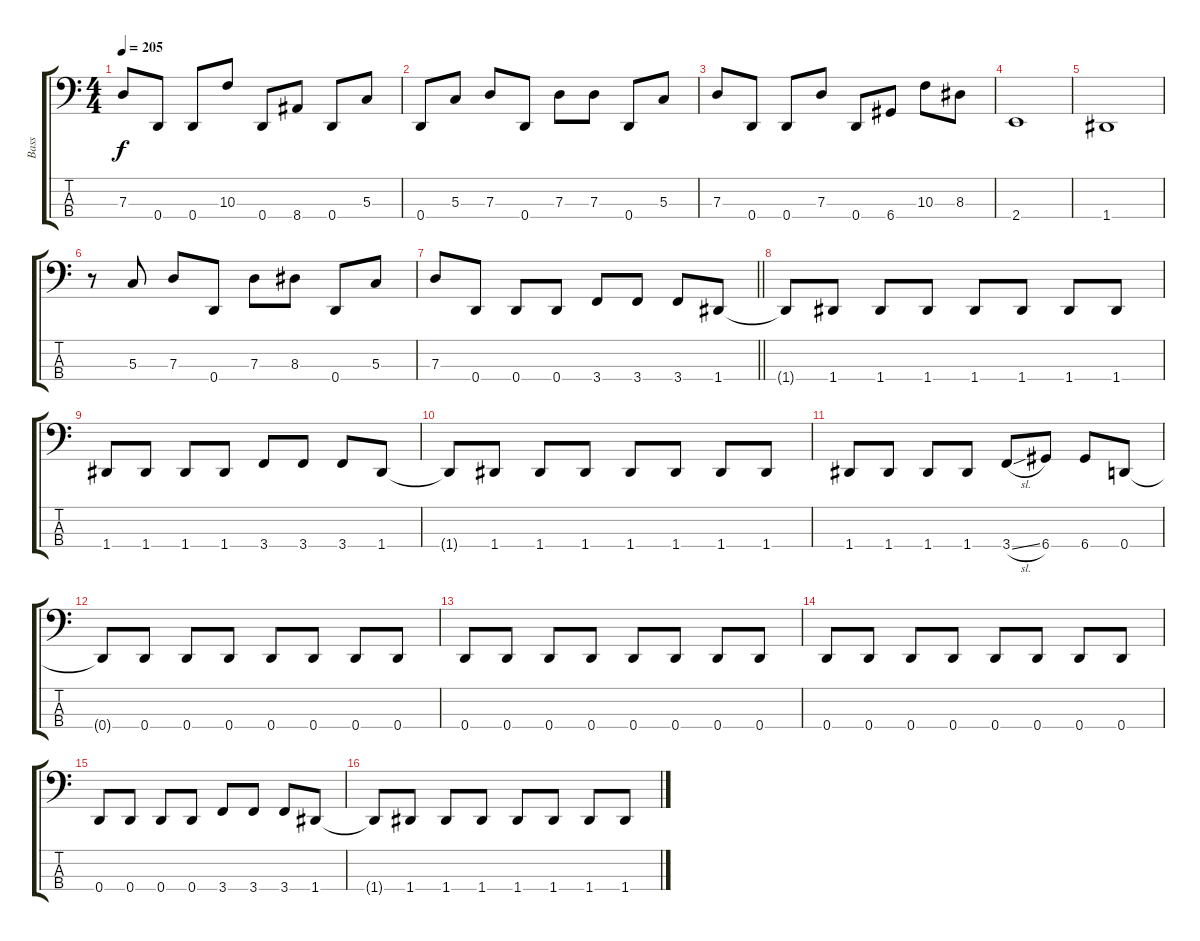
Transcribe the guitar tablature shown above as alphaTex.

\track ("Bass" "Bass") {instrument electricbasspick}
\staff {score tabs}
\tuning (F2 C2 G1 D1) {hide}
\ts (4 4)
\tempo 205
\clef f4
\ks c
7.3.8{dy f} 0.4.8 0.4.8 10.3.8 0.4.8 8.4.8 0.4.8 5.3.8 |
0.4.8 5.3.8 7.3.8 0.4.8 7.3.8 7.3.8 0.4.8 5.3.8 |
7.3.8 0.4.8 0.4.8 7.3.8 0.4.8 6.4.8 10.3.8 8.3.8 |
2.4.1 |
1.4.1 |
r.8 5.3.8 7.3.8 0.4.8 7.3.8 8.3.8 0.4.8 5.3.8 |
\barLineRight lightlight
7.3.8 0.4.8 0.4.8 0.4.8 3.4.8 3.4.8 3.4.8 1.4.8 |
1.4{t}.8 1.4.8 1.4.8 1.4.8 1.4.8 1.4.8 1.4.8 1.4.8 |
1.4.8 1.4.8 1.4.8 1.4.8 3.4.8 3.4.8 3.4.8 1.4.8 |
1.4{t}.8 1.4.8 1.4.8 1.4.8 1.4.8 1.4.8 1.4.8 1.4.8 |
1.4.8 1.4.8 1.4.8 1.4.8 3.4{sl}.8 6.4.8 6.4.8 0.4.8 |
0.4{t}.8 0.4.8 0.4.8 0.4.8 0.4.8 0.4.8 0.4.8 0.4.8 |
0.4.8 0.4.8 0.4.8 0.4.8 0.4.8 0.4.8 0.4.8 0.4.8 |
0.4.8 0.4.8 0.4.8 0.4.8 0.4.8 0.4.8 0.4.8 0.4.8 |
0.4.8 0.4.8 0.4.8 0.4.8 3.4.8 3.4.8 3.4.8 1.4.8 |
1.4{t}.8 1.4.8 1.4.8 1.4.8 1.4.8 1.4.8 1.4.8 1.4.8
